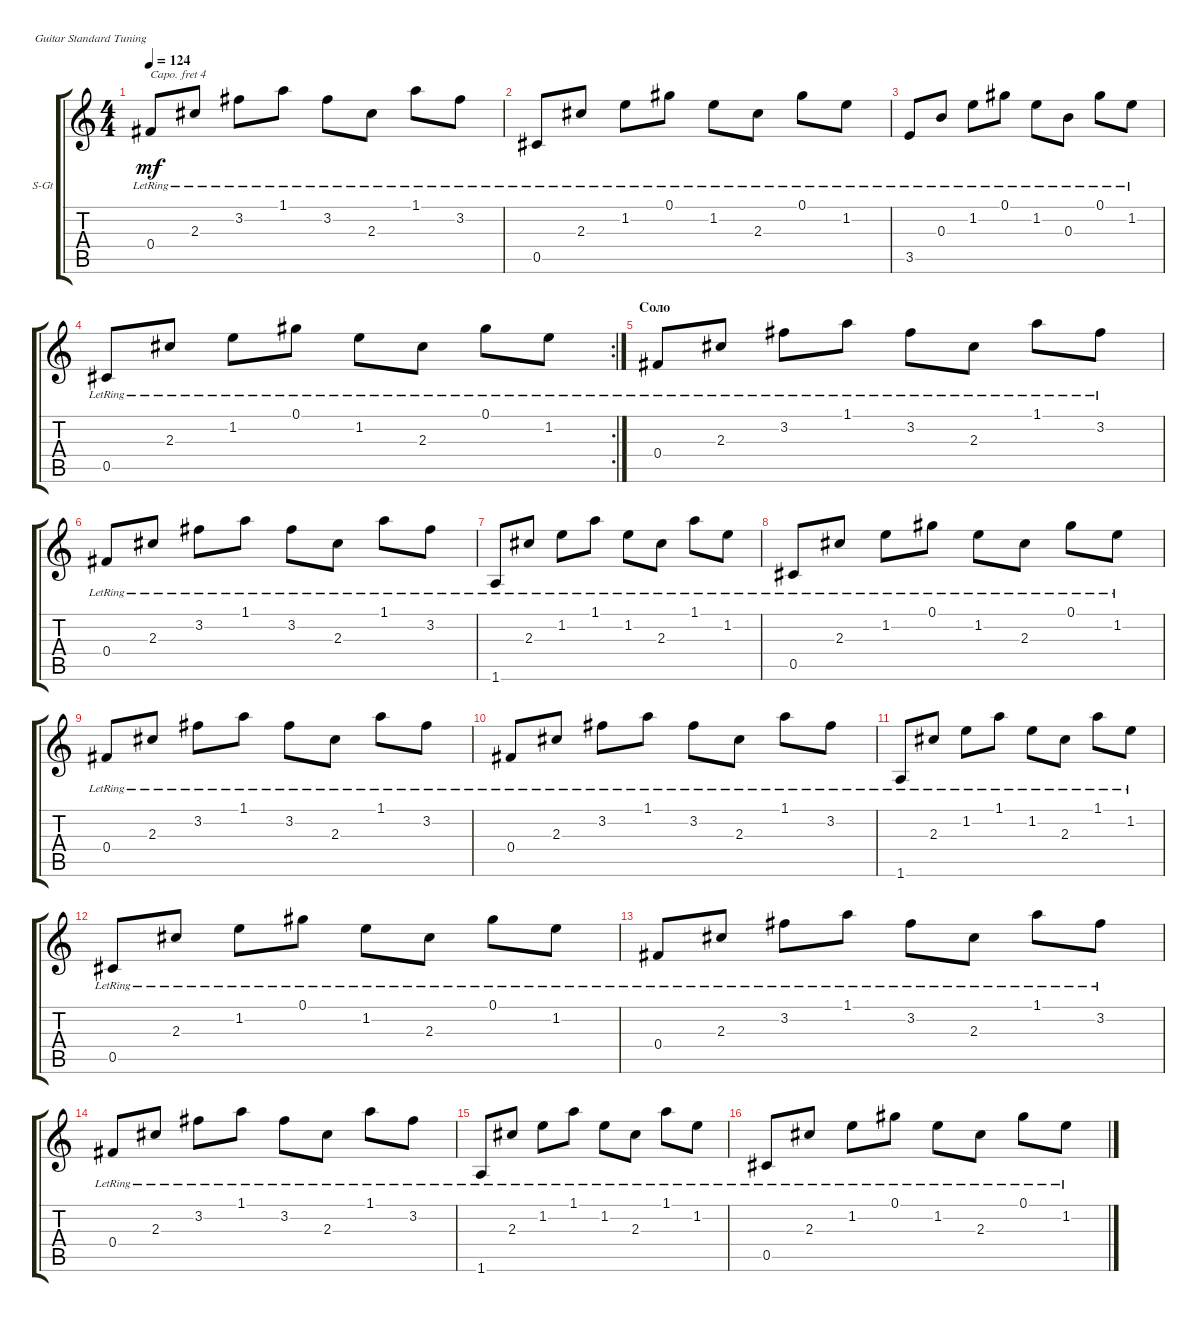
\defaultSystemsLayout 4
\bracketExtendMode groupsimilarinstruments
\firstSystemTrackNameOrientation horizontal
\otherSystemsTrackNameOrientation horizontal
\track ("Steel Guitar" "S-Gt") {instrument acousticguitarsteel}
\staff {score tabs}
\capo 4
\tuning (E4 B3 G3 D3 A2 E2)
\ts (4 4)
\tempo 124
\clef g2
\scale
0.247678
\ks c
0.4{lr}.8{dy mf} 2.3{lr}.8 3.2{lr}.8 1.1{lr}.8 3.2{lr}.8 2.3{lr}.8 1.1{lr}.8 3.2{lr}.8 |
\scale
0.247678 0.5{lr}.8 2.3{lr}.8 1.2{lr}.8 0.1{lr}.8 1.2{lr}.8 2.3{lr}.8 0.1{lr}.8 1.2{lr}.8 |
\scale
0.247678 3.5{lr}.8 0.3{lr}.8 1.2{lr}.8 0.1{lr}.8 1.2{lr}.8 0.3{lr}.8 0.1{lr}.8 1.2{lr}.8 |
\rc 2
\scale
0.256966 0.5{lr}.8 2.3{lr}.8 1.2{lr}.8 0.1{lr}.8 1.2{lr}.8 2.3{lr}.8 0.1{lr}.8 1.2{lr}.8 |
\section ("" "Соло")
\scale
0.25 0.4{lr}.8 2.3{lr}.8 3.2{lr}.8 1.1{lr}.8 3.2{lr}.8 2.3{lr}.8 1.1{lr}.8 3.2{lr}.8 |
\scale
0.25 0.4{lr}.8 2.3{lr}.8 3.2{lr}.8 1.1{lr}.8 3.2{lr}.8 2.3{lr}.8 1.1{lr}.8 3.2{lr}.8 |
\scale
0.25 1.6{lr}.8 2.3{lr}.8 1.2{lr}.8 1.1{lr}.8 1.2{lr}.8 2.3{lr}.8 1.1{lr}.8 1.2{lr}.8 |
\scale
0.25 0.5{lr}.8 2.3{lr}.8 1.2{lr}.8 0.1{lr}.8 1.2{lr}.8 2.3{lr}.8 0.1{lr}.8 1.2{lr}.8 |
\scale
0.25 0.4{lr}.8 2.3{lr}.8 3.2{lr}.8 1.1{lr}.8 3.2{lr}.8 2.3{lr}.8 1.1{lr}.8 3.2{lr}.8 |
\scale
0.25 0.4{lr}.8 2.3{lr}.8 3.2{lr}.8 1.1{lr}.8 3.2{lr}.8 2.3{lr}.8 1.1{lr}.8 3.2{lr}.8 |
\scale
0.25 1.6{lr}.8 2.3{lr}.8 1.2{lr}.8 1.1{lr}.8 1.2{lr}.8 2.3{lr}.8 1.1{lr}.8 1.2{lr}.8 |
\scale
0.25 0.5{lr}.8 2.3{lr}.8 1.2{lr}.8 0.1{lr}.8 1.2{lr}.8 2.3{lr}.8 0.1{lr}.8 1.2{lr}.8 |
\scale
0.25 0.4{lr}.8 2.3{lr}.8 3.2{lr}.8 1.1{lr}.8 3.2{lr}.8 2.3{lr}.8 1.1{lr}.8 3.2{lr}.8 |
\scale
0.25 0.4{lr}.8 2.3{lr}.8 3.2{lr}.8 1.1{lr}.8 3.2{lr}.8 2.3{lr}.8 1.1{lr}.8 3.2{lr}.8 |
\scale
0.25 1.6{lr}.8 2.3{lr}.8 1.2{lr}.8 1.1{lr}.8 1.2{lr}.8 2.3{lr}.8 1.1{lr}.8 1.2{lr}.8 |
\scale
0.25 0.5{lr}.8 2.3{lr}.8 1.2{lr}.8 0.1{lr}.8 1.2{lr}.8 2.3{lr}.8 0.1{lr}.8 1.2{lr}.8
